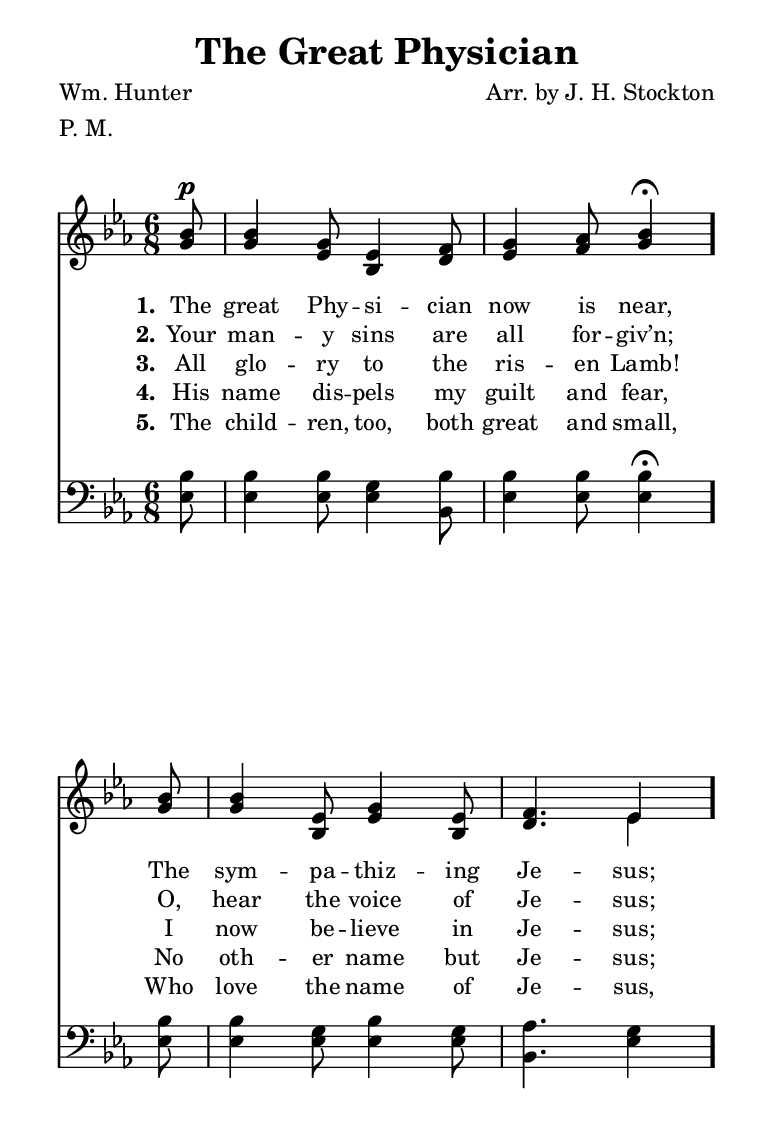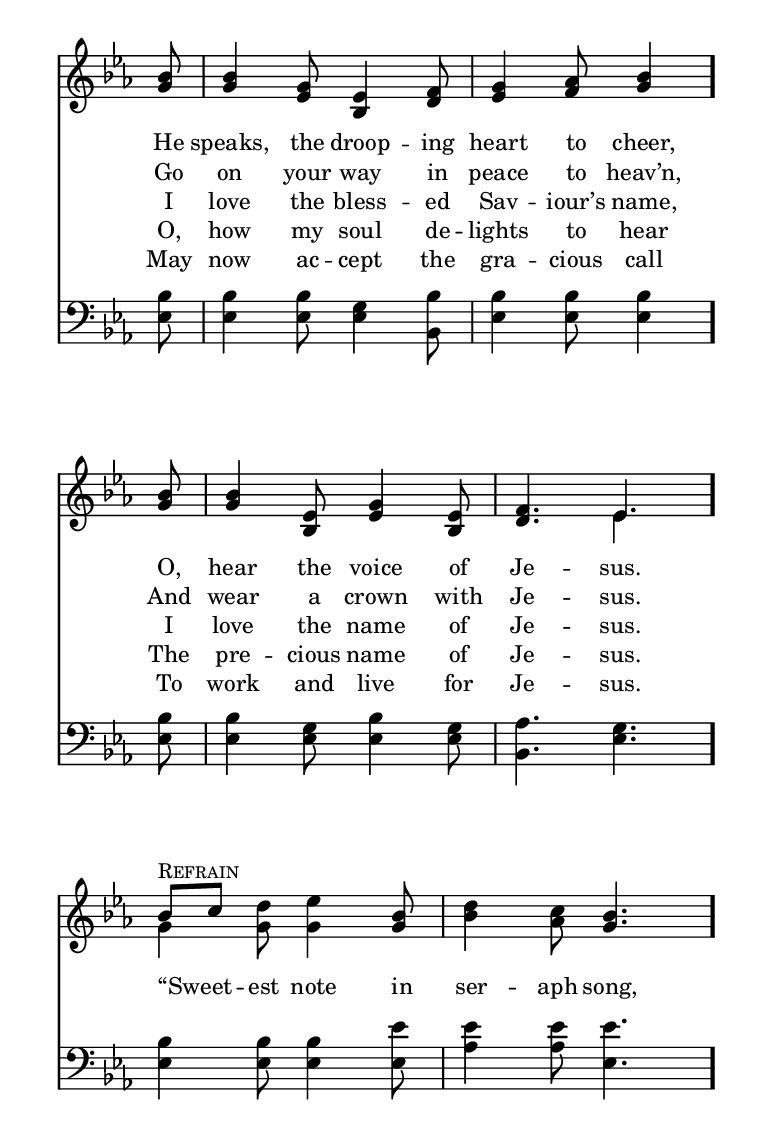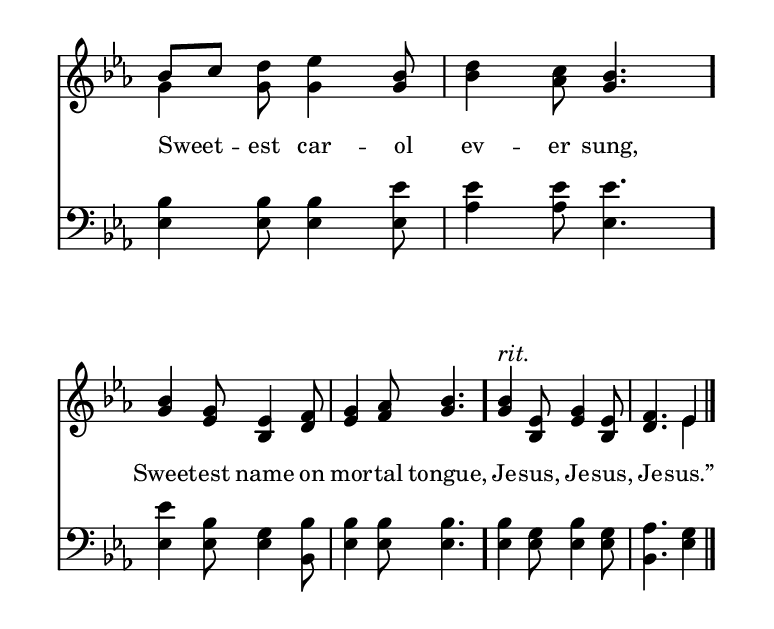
\include "common/global.ily"
\paper {
  \include "common/paper.ily"
  %ragged-bottom = ##t
  %ragged-last-bottom = ##t
  %systems-per-page = ##f
  %page-count = ##f
}

\header{
  hymnnumber = "42"
  title = "The Great Physician"
  tunename = ""
  meter = "P. M."
  poet = "Wm. Hunter"
  composer = "Arr. by J. H. Stockton"
  %copyright = ""
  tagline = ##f
}

% for fermata in MIDI
ta = { \tempo 4=80 }
tb = { \tempo 4=40 }
tc = { \tempo 4=60 }

patternAA = { \ta c8 | c4 c8 c4 c8 | c4 c8 \tb c4 \ta }
patternAB = { \ta c8 | c4 c8 c4 c8 | c4.       c4     }
patternAC = { \ta c8 | c4 c8 c4 c8 | c4 c8     c4     }
patternAD = { \ta c8 | c4 c8 c4 c8 | c4.       c4.    }
patternAE = { \ta      c4 c8 c4 c8 | c4 c8     c4.    }

patternBA = { \ta c8[ c8] c8 c4 c8 | c4 c8 c4. }
patternBB = { \ta c4      c8 c4 c8 | c4 c8 c4. }

% \tc for ritardando
patternCA = { \tc c4 c8 c4 c8 | c4. c4 }

global = {
  \include "common/overrides.ily"
  \override Staff.TimeSignature.style = #'numbered
  \time 6/8
  \override Score.MetronomeMark.transparent = ##t % hide all fermata changes too
  \ta
  \key ees \major
  \partial 8
  \autoBeamOff
}

notesSoprano = {
\global
\relative c'' {

  \changePitch \patternAA { bes^\markup { \dynamic p } | bes g ees f | g aes bes \fermata }
  \changePitch \patternAB { bes | bes ees, g ees | f ees }
  \changePitch \patternAC { bes' | bes g ees f | g aes bes }
  \changePitch \patternAD { bes | bes ees, g ees | f ees }

  << s^\markup { \small \caps "Refrain" }
  \changePitch \patternBA { bes' c d ees bes | d c bes } >>
  \changePitch \patternBA { bes c d ees bes | d c bes }
  \changePitch \patternAE { bes g ees f | g aes bes }
  \changePitch \patternCA { bes^\markup { \italic rit. } ees, g ees | f ees }

  \bar "|."

}
}

notesAlto = {
\global
\relative e' {

  \changePitch \patternAA { g | g ees bes d | ees f g }
  \changePitch \patternAB { g | g bes, ees bes | d ees }
  \changePitch \patternAC { g | g ees bes d | ees f g }
  \changePitch \patternAD { g | g bes, ees bes | d ees }

  \changePitch \patternBB { g | g g g | bes aes g }
  \changePitch \patternBB { g | g g g | bes aes g }
  \changePitch \patternAE { g ees bes d | ees f g }
  \changePitch \patternCA { g bes, ees bes | d ees }

}
}

notesTenor = {
\global
\relative a {

  \changePitch \patternAA { bes | bes bes g bes | bes bes bes }
  \changePitch \patternAB { bes | bes g bes g | aes g }
  \changePitch \patternAC { bes | bes bes g bes | bes bes bes }
  \changePitch \patternAD { bes | bes g bes g | aes g }

  \changePitch \patternBB { bes bes bes ees | ees ees ees }
  \changePitch \patternBB { bes bes bes ees | ees ees ees }
  \changePitch \patternAE { ees bes g bes | bes bes bes }
  \changePitch \patternCA { bes g bes g | aes g }

}
}

notesBass = {
\global
\relative f {

  \changePitch \patternAA { ees | ees ees ees bes | ees ees ees \fermata }
  \changePitch \patternAB { ees | ees ees ees ees | bes ees }
  \changePitch \patternAC { ees | ees ees ees bes | ees ees ees }
  \changePitch \patternAD { ees | ees ees ees ees | bes ees }

  \changePitch \patternBB { ees ees ees ees | aes aes ees }
  \changePitch \patternBB { ees ees ees ees | aes aes ees }
  \changePitch \patternAE { ees ees ees bes | ees ees ees }
  \changePitch \patternCA { ees ees ees ees | bes ees }

}
}

Refrain = \lyricmode {

“Sweet -- est note in ser -- aph song, \bar "."
Sweet -- est car -- ol ev -- er sung, \bar "." \break
Sweet -- est name on mor -- tal tongue, \bar "."
Je -- sus, Je -- sus, Je -- sus.” \bar "." \break

}

wordsA = \lyricmode {
\set stanza = "1."

The great Phy -- si -- cian now is near, \bar "."
The sym -- pa -- thiz -- ing Je -- sus; \bar "." \break
He speaks, the droop -- ing heart to cheer, \bar "."
O, hear the voice of Je -- sus. \bar "." \break

}

wordsB = \lyricmode {
\set stanza = "2."

Your man -- y sins are all for -- giv’n;
O, hear the voice of Je -- sus;
Go on your way in peace to heav’n,
And wear a crown with Je -- sus.

\Refrain

}

wordsC = \lyricmode {
\set stanza = "3."

All glo -- ry to the ris -- en Lamb!
I now be -- lieve in Je -- sus;
I love the bless -- ed Sav -- iour’s name,
I love the name of Je -- sus.

}

wordsD = \lyricmode {
\set stanza = "4."

His name dis -- pels my guilt and fear,
No oth -- er name but Je -- sus;
O, how my soul de -- lights to hear
The pre -- cious name of Je -- sus.

}

wordsE = \lyricmode {
\set stanza = "5."

The child -- ren, too, both great and small,
Who love the name of Je -- sus,
May now ac -- cept the gra -- cious call
To work and live for Je -- sus.

}

\score {
  \context ChoirStaff <<
    \context Staff = upper <<
      \set Staff.autoBeaming = ##f
      \set ChoirStaff.systemStartDelimiter = #'SystemStartBar
      \set ChoirStaff.printPartCombineTexts = ##f
      \partcombine #'(2 . 9) \notesSoprano \notesAlto
      \context NullVoice = sopranos { \voiceOne << \notesSoprano >> }
      \context NullVoice = altos { \voiceTwo << \notesAlto >> }
      \context Lyrics = one   \lyricsto sopranos \wordsA
      \context Lyrics = two   \lyricsto sopranos \wordsB
      \context Lyrics = three \lyricsto sopranos \wordsC
      \context Lyrics = four  \lyricsto sopranos \wordsD
      \context Lyrics = five  \lyricsto sopranos \wordsE
    >>
    \context Staff = men <<
      \set Staff.autoBeaming = ##f
      \clef bass
      \set ChoirStaff.printPartCombineTexts = ##f
      \partcombine #'(2 . 9) \notesTenor \notesBass
      \context NullVoice = tenors { \voiceOne << \notesTenor >> }
      \context NullVoice = basses { \voiceTwo << \notesBass >> }
    >>
  >>
  \layout {
    \include "common/layout.ily"
  }
  \midi{
    \include "common/midi.ily"
  }
}

%\markup { \fill-line { \column {
%  \line{ \bold 5 \column { \wordsE } } \combine \null \vspace #0.4
%  \line{ \bold 6 \column { \wordsF } } \combine \null \vspace #0.4
%  \line{ \bold 7 \column { \wordsG } } \combine \null \vspace #0.4
%  \line{ \bold 8 \column { \wordsH } } \combine \null \vspace #0.4
%} } }

\version "2.19.49"  % necessary for upgrading to future LilyPond versions.

% vi:set et ts=2 sw=2 ai nocindent syntax=lilypond:
